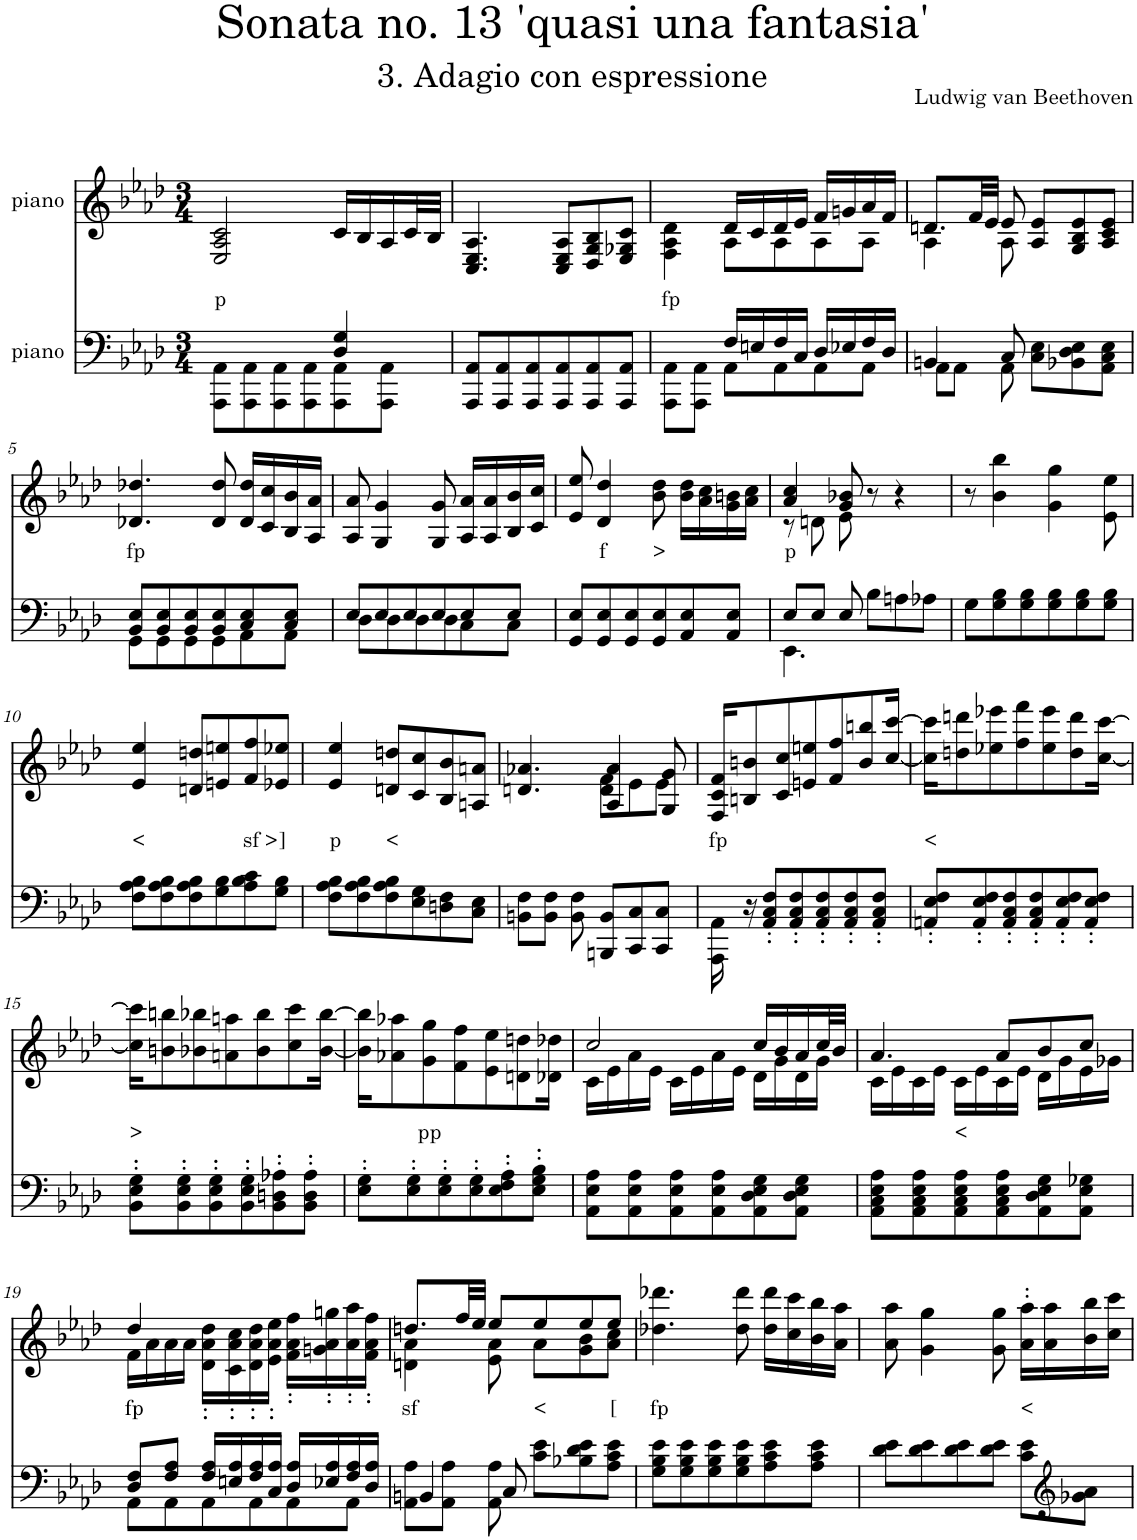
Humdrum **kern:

**kern	**kern	**text
*part2	*part1	*part1
*staff2	*staff1	*staff1
*I"piano	*I"piano	*
*I'Pno	*I'Pno	*
*clefF4	*clefG2	*
*k[b-e-a-d-]	*k[b-e-a-d-]	*
*A-:	*A-:	*
*M3/4	*M3/4	*
=1	=1	=1
*^	*	*
!	!	!	!LO:LY:b
2ryy	8AAA-\ 8AA-\L	2E-/ 2A-/ 2c/	p
.	8AAA-\ 8AA-\	.	.
.	8AAA-\ 8AA-\	.	.
.	8AAA-\ 8AA-\	.	.
4D-/ 4G/	8AAA-\ 8AA-\	16c/LL	.
.	.	16B-/	.
.	8AAA-\ 8AA-\J	16A-/	.
.	.	32c/L	.
.	.	32B-/JJJ	.
*v	*v	*	*
=2	=2	=2
8AAA-/ 8AA-/L	4.C/ 4.E-/ 4.A-/	.
8AAA-/ 8AA-/	.	.
8AAA-/ 8AA-/	.	.
8AAA-/ 8AA-/	8C/ 8E-/ 8A-/L	.
8AAA-/ 8AA-/	8D-/ 8G/ 8B-/	.
8AAA-/ 8AA-/J	8E-/ 8G-X/ 8c/J	.
=3	=3	=3
*^	*^	*
!	!	!	!	!LO:LY:b
4ryy	8AAA-\ 8AA-\L	4ryy	4F\ 4A-\ 4d-\	fp
.	8AAA-\ 8AA-\J	.	.	.
16F/LL	8AA-\L	16d-/LL	8A-\L	.
16En/	.	16c/	.	.
16F/	8AA-\	16d-/	8A-\	.
16C/JJ	.	16e-/JJ	.	.
16D-/LL	8AA-\	16f/LL	8A-\	.
16E-X/	.	16gn/	.	.
16F/	8AA-\J	16a-/	8A-\J	.
16D-/JJ	.	16f/JJ	.	.
=4	=4	=4	=4	=4
4BBn/	8AA-\L	8.dn/L	4A-\	.
.	8AA-\J	.	.	.
.	.	32f/LL	.	.
.	.	32e-/JJJ	.	.
8C/	8AA-\	8e-/	8A-\	.
4.ryy	8C\ 8E-\L	8A-/ 8e-/L	4.ryy	.
.	8BB-X\ 8D-\ 8E-\	8G/ 8B-/ 8e-/	.	.
.	8AA-\ 8C\ 8E-\J	8A-/ 8c/ 8e-/J	.	.
*	*	*v	*v	*
!!LO:LB:g=z
=5	=5	=5	=5
!	!	!	!LO:LY:b
8BB-/ 8E-/L	8GG\L	4.d-X/ 4.dd-X/	fp
8BB-/ 8E-/	8GG\	.	.
8BB-/ 8E-/	8GG\	.	.
8BB-/ 8E-/	8GG\	8d-/ 8dd-/	.
8C/ 8E-/	8AA-\	16d-/ 16dd-/LL	.
.	.	16c/ 16cc/	.
8C/ 8E-/J	8AA-\J	16B-/ 16b-/	.
.	.	16A-/ 16a-/JJ	.
=6	=6	=6	=6
8E-/L	8D-\L	8A-/ 8a-/	.
8E-/	8D-\	4G/ 4g/	.
8E-/	8D-\	.	.
8E-/	8D-\	8G/ 8g/	.
8E-/	8C\	16A-/ 16a-/LL	.
.	.	16A-/ 16a-/	.
8E-/J	8C\J	16B-/ 16b-/	.
.	.	16c/ 16cc/JJ	.
*v	*v	*	*
=7	=7	=7
8GG/ 8E-/L	8e-/ 8ee-/	.
!	!	!LO:LY:b
8GG/ 8E-/	4d-/ 4dd-/	f
8GG/ 8E-/	.	.
!	!	!LO:LY:b
8GG/ 8E-/	8b-\ 8dd-\	>
8AA-/ 8E-/	16b-\ 16dd-\LL	.
.	16a-\ 16cc\	.
8AA-/ 8E-/J	16g\ 16bn\	.
.	16a-\ 16cc\JJ	.
=8	=8	=8
*^	*^	*
8E-/L	4.EE-\	4a-/ 4cc/	8r	p
8E-/J	.	.	8dn\	.
8E-/	.	8g/ 8b-X/	8e-\	.
8B-\L	4.ryy	8r	4.ryy	.
8An\	.	4r	.	.
8A-X\J	.	.	.	.
*v	*v	*	*	*
*	*v	*v	*
=9	=9	=9
8G\L	8r	.
8G\ 8B-\	4b-\ 4bb-\	.
8G\ 8B-\	.	.
8G\ 8B-\	4g\ 4gg\	.
8G\ 8B-\	.	.
8G\ 8B-\J	8e-\ 8ee-\	.
!!LO:LB:g=z
=10	=10	=10
!	!	!LO:LY:b
8F\ 8A-\ 8B-\L	4e-/ 4ee-/	<
8F\ 8A-\ 8B-\	.	.
8F\ 8A-\ 8B-\	8dn/ 8ddn/L	.
8G\ 8B-\	8en/ 8een/	.
!	!	!LO:LY:b
8A-\ 8B-\ 8c\	8f/ 8ff/	sf >
!	!	!LO:LY:b
8G\ 8B-\J	8e-X/ 8ee-X/J	]
=11	=11	=11
!	!	!LO:LY:b
8F\ 8A-\ 8B-\L	4e-/ 4ee-/	p
8F\ 8A-\ 8B-\	.	.
!	!	!LO:LY:b
8F\ 8A-\ 8B-\	8dn/ 8ddn/L	<
8E-\ 8G\	8c/ 8cc/	.
8Dn\ 8F\	8B-/ 8b-/	.
8C\ 8E-\J	8An/ 8an/J	.
=12	=12	=12
*	*^	*
8BBn\ 8F\L	4.dn/ 4.a-X/	4.ryy	.
8BB\ 8F\J	.	.	.
8BB\ 8F\	.	.	.
8BBBn/ 8BB/L	4A-/ 4a-/	8d\ 8f\L	.
8CC/ 8C/	.	8e-\	.
8CC/ 8C/J	8G/ 8g/	8e-\J	.
=13	=13	=13	=13
!	!	!	!LO:LY:b
*	*v	*v	*
16AAA-\ 16AA-\	16F/ 16c/ 16f/KL	fp
16r	8Bn/ 8bn/	.
8AA-/' 8C/' 8F/'L	.	.
.	8c/ 8cc/	.
8AA-/' 8C/' 8F/'	.	.
.	8en/ 8een/	.
8AA-/' 8C/' 8F/'	.	.
.	8f/ 8ff/	.
8AA-/' 8C/' 8F/'	.	.
.	8b/ 8bbn/	.
8AA-/' 8C/' 8F/'J	.	.
.	[16cc/ [16ccc/Jk	.
=14	=14	=14
!	!	!LO:LY:b
8AAn/' 8E-/' 8F/'L	16cc\] 16ccc\]KL	<
.	8ddn\ 8dddn\	.
8AA/' 8E-/' 8F/'	.	.
.	8ee-X\ 8eee-X\	.
8AA/' 8C/' 8F/'	.	.
.	8ff\ 8fff\	.
8AA/' 8C/' 8F/'	.	.
.	8ee-\ 8eee-\	.
8AA/' 8E-/' 8F/'	.	.
.	8dd\ 8ddd\	.
8AA/' 8E-/' 8F/'J	.	.
.	[16cc\ [16ccc\Jk	.
!!LO:LB:g=z
=15	=15	=15
!	!	!LO:LY:b
8BB-\' 8E-\' 8G\'L	16cc\] 16ccc\]KL	>
.	8bn\ 8bbn\	.
8BB-\' 8E-\' 8G\'	.	.
.	8b-X\ 8bb-X\	.
8BB-\' 8E-\' 8G\'	.	.
.	8an\ 8aan\	.
8BB-\' 8E-\' 8G\'	.	.
.	8b-\ 8bb-\	.
8BB-\' 8Dn\' 8A-X\'	.	.
.	8cc\ 8ccc\	.
8BB-\' 8D\' 8A-\'J	.	.
.	[16b-\ [16bb-\Jk	.
=16	=16	=16
8E-\' 8G\'L	16b-\] 16bb-\]KL	.
.	8a-X\ 8aa-X\	.
8E-\' 8G\'	.	.
!	!	!LO:LY:b
.	8g\ 8gg\	pp
8E-\' 8G\'	.	.
.	8f\ 8ff\	.
8E-\' 8G\'	.	.
.	8e-\ 8ee-\	.
8E-\' 8F\' 8A-\'	.	.
.	8dn\ 8ddn\	.
8E-\' 8G\' 8B-\'J	.	.
.	16d-X\ 16dd-X\Jk	.
=17	=17	=17
*	*^	*
8AA-\ 8E-\ 8A-\L	2cc/	16c\LL	.
.	.	16e-\	.
8AA-\ 8E-\ 8A-\	.	16a-\	.
.	.	16e-\JJ	.
8AA-\ 8E-\ 8A-\	.	16c\LL	.
.	.	16e-\	.
8AA-\ 8E-\ 8A-\	.	16a-\	.
.	.	16e-\JJ	.
8AA-\ 8D-\ 8E-\ 8G\	16cc/LL	16d-\LL	.
.	16b-/	16g\	.
8AA-\ 8D-\ 8E-\ 8G\J	16a-/	16d-\	.
.	32cc/L	16g\JJ	.
.	32b-/JJJ	.	.
=18	=18	=18	=18
8AA-\ 8C\ 8E-\ 8A-\L	4.a-/	16c\LL	.
.	.	16e-\	.
8AA-\ 8C\ 8E-\ 8A-\	.	16c\	.
.	.	16e-\JJ	.
!	!	!	!LO:LY:b
8AA-\ 8C\ 8E-\ 8A-\	.	16c\LL	<
.	.	16e-\	.
8AA-\ 8C\ 8E-\ 8A-\	8a-/L	16c\	.
.	.	16e-\JJ	.
8AA-\ 8D-\ 8E-\ 8G\	8b-/	16d-\LL	.
.	.	16g\	.
8AA-\ 8E-\ 8G-X\J	8cc/J	16e-\	.
.	.	16g-X\JJ	.
!!LO:LB:g=z	!!
=19	=19	=19	=19
*^	*	*	*
!	!	!	!	!LO:LY:b
8D-/ 8F/L	8AA-\L	4dd-/	16f\LL	fp
.	.	.	16a-\	.
8F/ 8A-/J	8AA-\	.	16a-\	.
.	.	.	16a-\JJ	.
16F/ 16A-/LL	8AA-\	2ryy	16d-\' 16a-\' 16dd-\'LL	.
16En/ 16A-/	.	.	16c\' 16a-\' 16cc\'	.
16F/ 16A-/	8AA-\	.	16d-\' 16a-\' 16dd-\'	.
16C/ 16A-/JJ	.	.	16e-\' 16a-\' 16ee-\'JJ	.
16D-/ 16A-/LL	8AA-\	.	16f\' 16a-\' 16ff\'LL	.
16E-X/ 16A-/	.	.	16gn\' 16a-\' 16ggn\'	.
16F/ 16A-/	8AA-\J	.	16a-\' 16aa-\'	.
16D-/ 16A-/JJ	.	.	16f\' 16a-\' 16ff\'JJ	.
=20	=20	=20	=20	=20
!	!	!	!	!LO:LY:b
4BBn/	8AA-\ 8A-\L	8.ddn/L	4dn\ 4a-\	sf
.	8AA-\ 8A-\J	.	.	.
.	.	32ff/LL	.	.
.	.	32ee-/JJJ	.	.
8C/	8AA-\ 8A-\	8ee-/L	8e-\ 8a-\	.
!	!	!	!	!LO:LY:b
8c\ 8e-\L	4.ryy	8ee-/	8a-\L	<
8B-X\ 8d-\ 8e-\	.	8ee-/	8g\ 8b-\	.
!	!	!	!	!LO:LY:b
8A-\ 8c\ 8e-\J	.	8ee-/J	8a-\ 8cc\J	[
*v	*v	*	*	*
=21	=21	=21	=21
!	!	!	!LO:LY:b
*	*v	*v	*
8G\ 8B-\ 8e-\L	4.dd-X\ 4.ddd-X\	fp
8G\ 8B-\ 8e-\	.	.
8G\ 8B-\ 8e-\	.	.
8G\ 8B-\ 8e-\	8dd-\ 8ddd-\	.
8A-\ 8c\ 8e-\	16dd-\ 16ddd-\LL	.
.	16cc\ 16ccc\	.
8A-\ 8c\ 8e-\J	16b-\ 16bb-\	.
.	16a-\ 16aa-\JJ	.
=22	=22	=22
8d-\ 8e-\L	8a-\ 8aa-\	.
8d-\ 8e-\	4g\ 4gg\	.
8d-\ 8e-\	.	.
8d-\ 8e-\J	8g\ 8gg\	.
!	!	!LO:LY:b
8c\ 8e-\L	16a-\' 16aa-\'LL	<
.	16a-\ 16aa-\	.
*clefG2	*	*
8g-X\ 8a-\J	16b-\ 16bb-\	.
.	16cc\ 16ccc\JJ	.
=	=	=
*-	*-	*-
